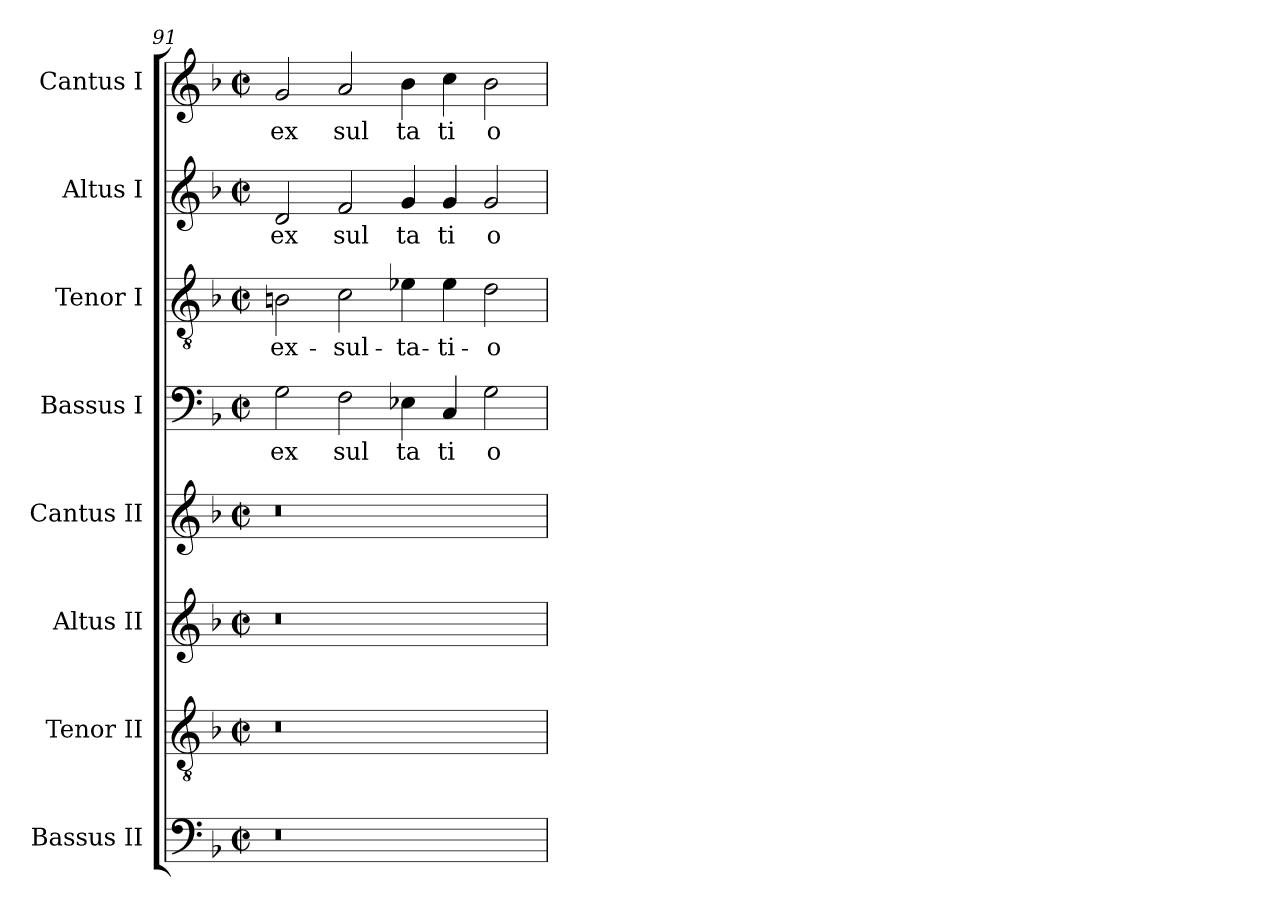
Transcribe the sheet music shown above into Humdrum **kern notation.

**kern	**kern	**kern	**kern	**kern	**text	**kern	**text	**kern	**text	**kern	**text
*part8	*part7	*part6	*part5	*part4	*part4	*part3	*part3	*part2	*part2	*part1	*part1
*staff8	*staff7	*staff6	*staff5	*staff4	*staff4	*staff3	*staff3	*staff2	*staff2	*staff1	*staff1
*I"Bassus II	*I"Tenor II	*I"Altus II	*I"Cantus II	*I"Bassus I	*	*I"Tenor I	*	*I"Altus I	*	*I"Cantus I	*
*I'Bassus II	*I'Tenor II	*I'Altus II	*I'Cantus II	*I'Bassus I	*	*I'Tenor I	*	*I'Altus I	*	*I'Cantus I	*
!!LO:PB:g=z
*clefF4	*clefGv2	*clefG2	*clefG2	*clefF4	*	*clefGv2	*	*clefG2	*	*clefG2	*
*k[b-]	*k[b-]	*k[b-]	*k[b-]	*k[b-]	*	*k[b-]	*	*k[b-]	*	*k[b-]	*
*F:	*F:	*F:	*F:	*F:	*	*F:	*	*F:	*	*F:	*
*M2/2	*M2/2	*M2/2	*M2/2	*M2/2	*	*M2/2	*	*M2/2	*	*M2/2	*
*met(c|)	*met(c|)	*met(c|)	*met(c|)	*met(c|)	*	*met(c|)	*	*met(c|)	*	*met(c|)	*
=91	=91	=91	=91	=91	=91	=91	=91	=91	=91	=91	=91
!	!	!	!	!	!LO:LY:b:cj	!	!LO:LY:b:cj	!	!LO:LY:b:cj	!	!LO:LY:b:cj
0r	0r	0r	0r	2G\	ex	2Bn\	ex-	2d/	ex	2g/	ex
!	!	!	!	!	!LO:LY:b:cj	!	!LO:LY:b:cj	!	!LO:LY:b:cj	!	!LO:LY:b:cj
.	.	.	.	2F\	sul	2c\	-sul-	2f/	sul	2a/	sul
!	!	!	!	!	!LO:LY:b:cj	!	!LO:LY:b:cj	!	!LO:LY:b:cj	!	!LO:LY:b:cj
.	.	.	.	4E-X\	ta	4e-X\	-ta-	4g/	ta	4b-\	ta
!	!	!	!	!	!LO:LY:b:cj	!	!LO:LY:b:cj	!	!LO:LY:b:cj	!	!LO:LY:b:cj
.	.	.	.	4C/	ti	4e-\	-ti-	4g/	ti	4cc\	ti
!	!	!	!	!	!LO:LY:b:cj	!	!LO:LY:b:cj	!	!LO:LY:b:cj	!	!LO:LY:b:cj
.	.	.	.	2G\	o	2d\	-o-	2g/	o	2b-\	o
=	=	=	=	=	=	=	=	=	=	=	=
*-	*-	*-	*-	*-	*-	*-	*-	*-	*-	*-	*-
